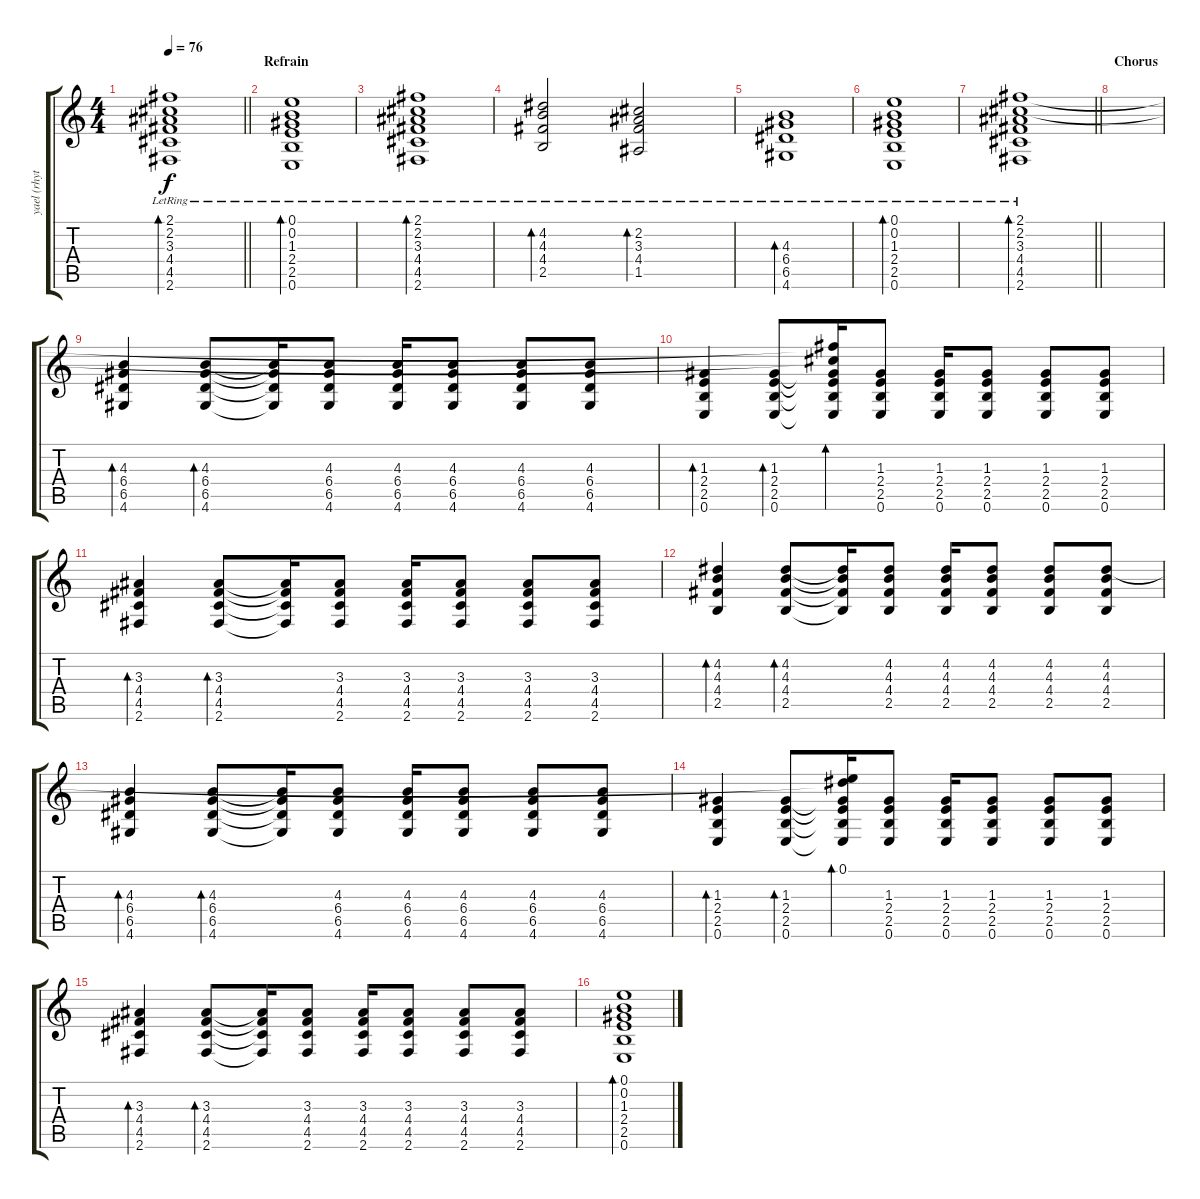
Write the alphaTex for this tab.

\track ("yael (rhythm)" "yael (rhyt") {instrument acousticguitarsteel}
\staff {score tabs}
\tuning (E4 B3 G3 D3 A2 E2) {hide}
\ts (4 4)
\tempo 76
\clef g2
\barLineRight lightlight
\ks c
(2.1 2.2 3.3{lr} 4.4{lr} 4.5{lr} 2.6{lr}).1{bd 60 dy f} |
\section ("" "Refrain")
(0.1 0.2 1.3{lr} 2.4{lr} 2.5{lr} 0.6{lr}).1{bd 60} |
(2.1 2.2 3.3{lr} 4.4{lr} 4.5{lr} 2.6{lr}).1{bd 60} |
(4.2{lr} 4.3 4.4 2.5).2{bd 120} (2.2{lr} 3.3{lr} 4.4{lr} 1.5).2{bd 120} |
(4.3{lr} 6.4 6.5 4.6).1{bd 120} |
(0.1 0.2 1.3{lr} 2.4{lr} 2.5{lr} 0.6{lr}).1{bd 60} |
\barLineRight lightlight
(2.1 2.2 3.3{lr} 4.4{lr} 4.5{lr} 2.6{lr}).1{bd 60} |
\section ("" "Chorus")
|
(4.3 6.4 6.5 4.6).4{bd 60} (4.3 6.4 6.5 4.6).8{bd 60} (4.3{t} 6.4{t} 6.5{t} 4.6{t}).16 (4.3 6.4 6.5 4.6).8 (4.3 6.4 6.5 4.6).16 (4.3 6.4 6.5 4.6).8 (4.3 6.4 6.5 4.6).8 (4.3 6.4 6.5 4.6).8 |
(1.3 2.4 2.5 0.6).4{bd 60} (1.3 2.4 2.5 0.6).8{bd 60} (2.1{t} 2.2{t} 1.3{t} 2.4{t} 2.5{t} 0.6{t}).16{bd 60} (1.3 2.4 2.5 0.6).8 (1.3 2.4 2.5 0.6).16 (1.3 2.4 2.5 0.6).8 (1.3 2.4 2.5 0.6).8 (1.3 2.4 2.5 0.6).8 |
(3.3 4.4 4.5 2.6).4{bd 60} (3.3 4.4 4.5 2.6).8{bd 60} (3.3{t} 4.4{t} 4.5{t} 2.6{t}).16 (3.3 4.4 4.5 2.6).8 (3.3 4.4 4.5 2.6).16 (3.3 4.4 4.5 2.6).8 (3.3 4.4 4.5 2.6).8 (3.3 4.4 4.5 2.6).8 |
(4.2 4.3 4.4 2.5).4{bd 60} (4.2 4.3 4.4 2.5).8{bd 60} (4.2{t} 4.3{t} 4.4{t} 2.5{t}).16 (4.2 4.3 4.4 2.5).8 (4.2 4.3 4.4 2.5).16 (4.2 4.3 4.4 2.5).8 (4.2 4.3 4.4 2.5).8 (4.2 4.3 4.4 2.5).8 |
(4.3 6.4 6.5 4.6).4{bd 60} (4.3 6.4 6.5 4.6).8{bd 60} (4.3{t} 6.4{t} 6.5{t} 4.6{t}).16 (4.3 6.4 6.5 4.6).8 (4.3 6.4 6.5 4.6).16 (4.3 6.4 6.5 4.6).8 (4.3 6.4 6.5 4.6).8 (4.3 6.4 6.5 4.6).8 |
(1.3 2.4 2.5 0.6).4{bd 60} (1.3 2.4 2.5 0.6).8{bd 60} (0.1 4.2{t} 1.3{t} 2.4{t} 2.5{t} 0.6{t}).16{bd 60} (1.3 2.4 2.5 0.6).8 (1.3 2.4 2.5 0.6).16 (1.3 2.4 2.5 0.6).8 (1.3 2.4 2.5 0.6).8 (1.3 2.4 2.5 0.6).8 |
(3.3 4.4 4.5 2.6).4{bd 60} (3.3 4.4 4.5 2.6).8{bd 60} (3.3{t} 4.4{t} 4.5{t} 2.6{t}).16 (3.3 4.4 4.5 2.6).8 (3.3 4.4 4.5 2.6).16 (3.3 4.4 4.5 2.6).8 (3.3 4.4 4.5 2.6).8 (3.3 4.4 4.5 2.6).8 |
(0.1 0.2 1.3 2.4 2.5 0.6).1{bd 120}
